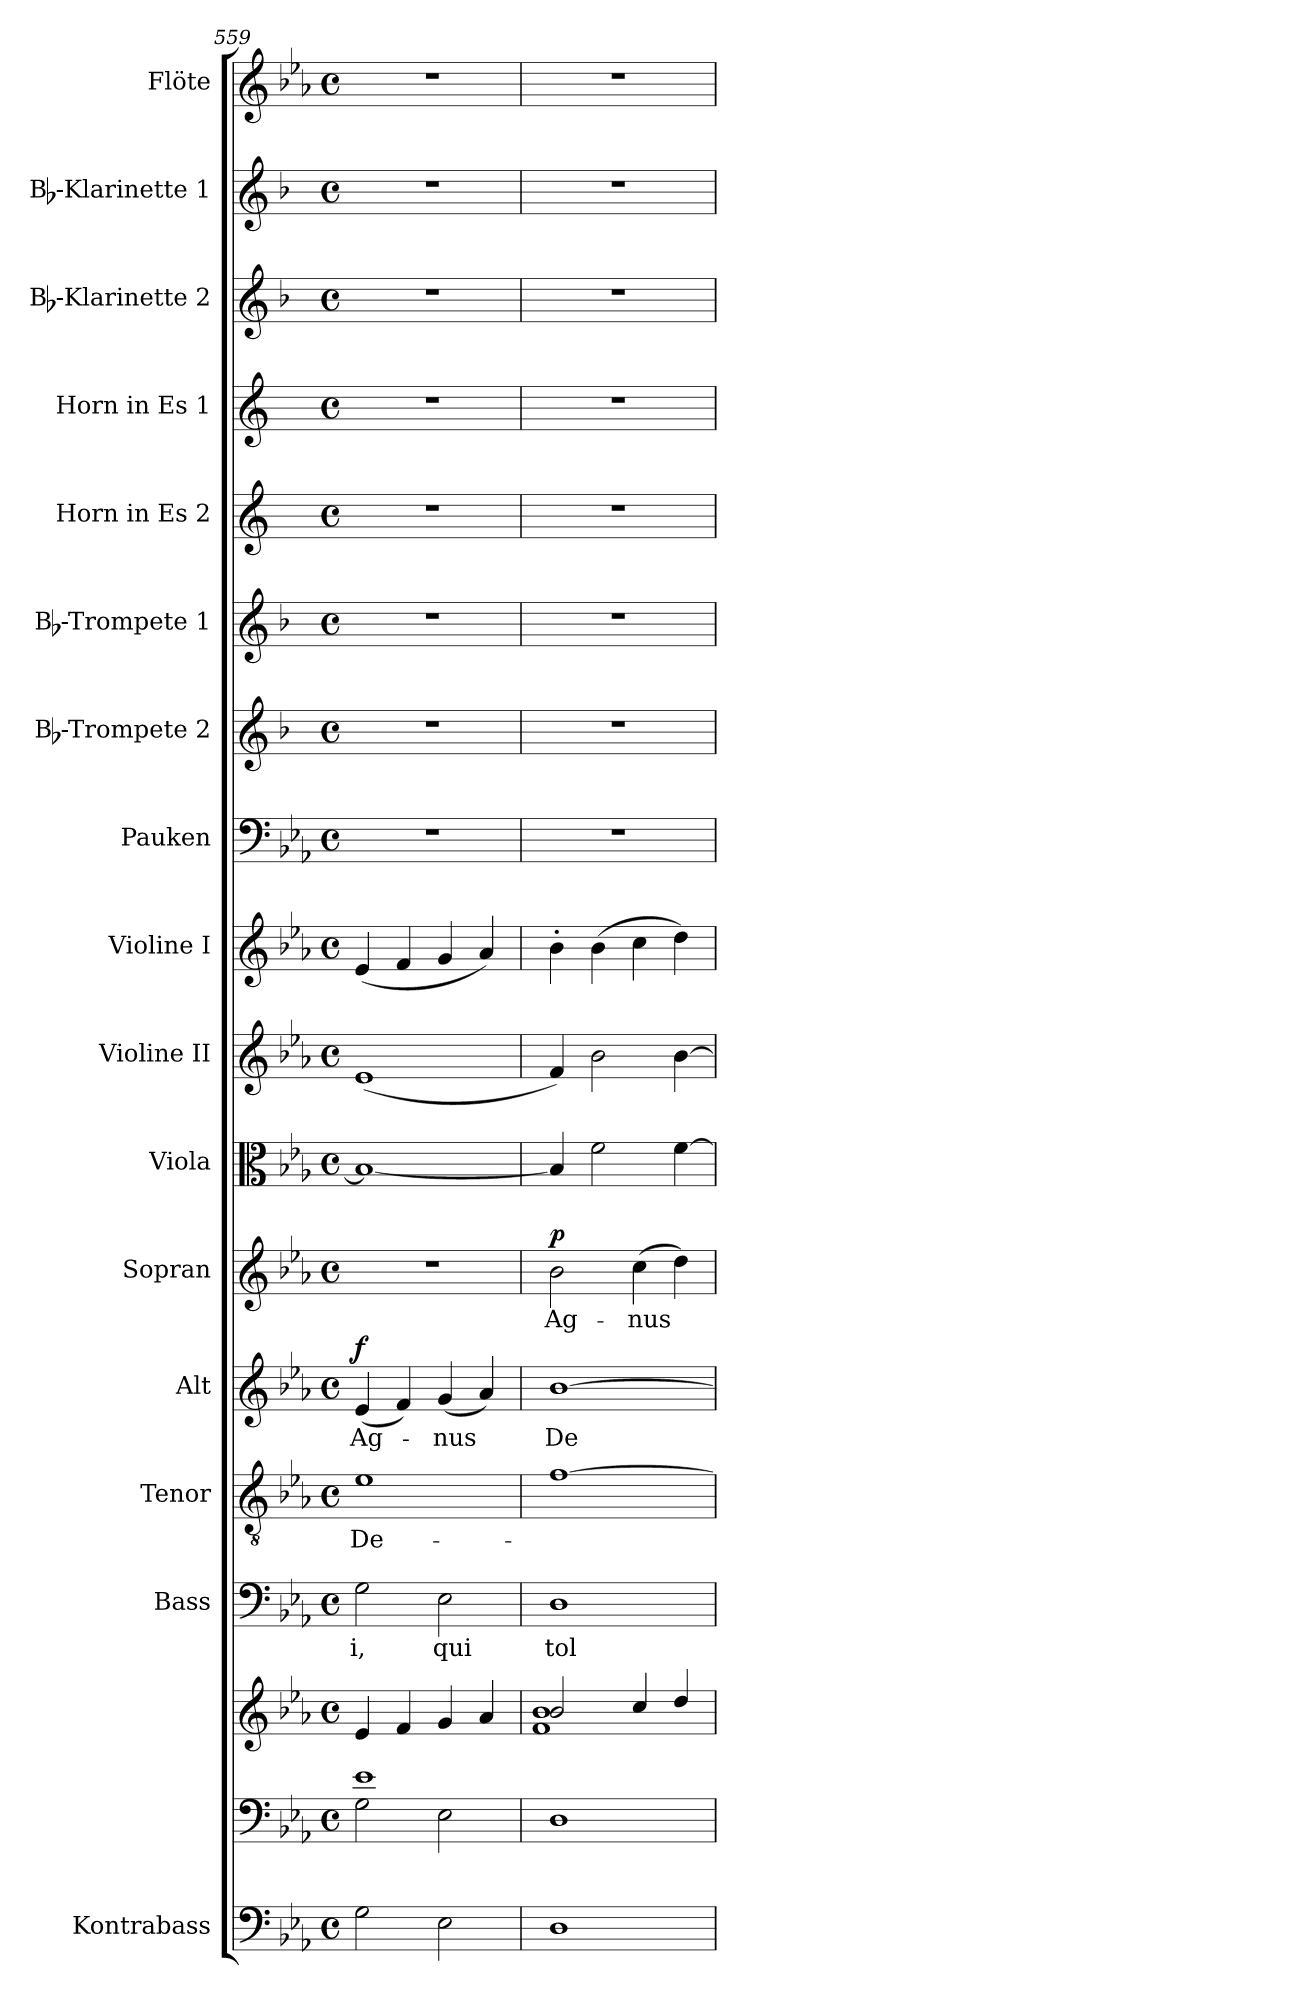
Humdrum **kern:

**kern	**kern	**kern	**kern	**text	**kern	**text	**kern	**text	**dynam	**kern	**text	**dynam	**kern	**kern	**kern	**kern	**kern	**kern	**kern	**kern	**kern	**kern	**kern
*part17	*part16	*part16	*part15	*part15	*part14	*part14	*part13	*part13	*part13	*part12	*part12	*part12	*part11	*part10	*part9	*part8	*part7	*part6	*part5	*part4	*part3	*part2	*part1
*staff18	*staff17	*staff16	*staff15	*staff15	*staff14	*staff14	*staff13	*staff13	*staff13	*staff12	*staff12	*staff12	*staff11	*staff10	*staff9	*staff8	*staff7	*staff6	*staff5	*staff4	*staff3	*staff2	*staff1
*I"Kontrabass	*	*	*I"Bass	*	*I"Tenor	*	*I"Alt	*	*	*I"Sopran	*	*	*I"Viola	*I"Violine II	*I"Violine I	*I"Pauken	*I"Bb-Trompete 2	*I"Bb-Trompete 1	*I"Horn in Es 2	*I"Horn in Es 1	*I"Bb-Klarinette 2	*I"Bb-Klarinette 1	*I"Flöte
*I'Kb.	*	*	*I'B.	*	*I'T.	*	*I'A.	*	*	*I'S.	*	*	*I'Vla.	*I'Vl. II	*I'Vl. I	*I'Pk.	*I'Bb Trp. 2	*I'Bb Trp. 1	*	*	*I'Bb Kl. 2	*I'Bb Kl. 1	*I'Fl.
*clefF4	*clefF4	*clefG2	*clefF4	*	*clefGv2	*	*clefG2	*	*	*clefG2	*	*	*clefC3	*clefG2	*clefG2	*clefF4	*clefG2	*clefG2	*clefG2	*clefG2	*clefG2	*clefG2	*clefG2
*ITrd7c12	*	*	*	*	*	*	*	*	*	*	*	*	*	*	*	*	*ITrd1c2	*ITrd1c2	*ITrd5c9	*ITrd5c9	*ITrd1c2	*ITrd1c2	*
*k[b-e-a-]	*k[b-e-a-]	*k[b-e-a-]	*k[b-e-a-]	*	*k[b-e-a-]	*	*k[b-e-a-]	*	*	*k[b-e-a-]	*	*	*k[b-e-a-]	*k[b-e-a-]	*k[b-e-a-]	*k[b-e-a-]	*k[b-e-a-]	*k[b-e-a-]	*k[b-e-a-]	*k[b-e-a-]	*k[b-e-a-]	*k[b-e-a-]	*k[b-e-a-]
*E-:	*E-:	*E-:	*E-:	*	*E-:	*	*E-:	*	*	*E-:	*	*	*E-:	*E-:	*E-:	*E-:	*E-:	*E-:	*E-:	*E-:	*E-:	*E-:	*E-:
*M4/4	*M4/4	*M4/4	*M4/4	*	*M4/4	*	*M4/4	*	*	*M4/4	*	*	*M4/4	*M4/4	*M4/4	*M4/4	*M4/4	*M4/4	*M4/4	*M4/4	*M4/4	*M4/4	*M4/4
*met(c)	*met(c)	*met(c)	*met(c)	*	*met(c)	*	*met(c)	*	*	*met(c)	*	*	*met(c)	*met(c)	*met(c)	*met(c)	*met(c)	*met(c)	*met(c)	*met(c)	*met(c)	*met(c)	*met(c)
=559	=559	=559	=559	=559	=559	=559	=559	=559	=559	=559	=559	=559	=559	=559	=559	=559	=559	=559	=559	=559	=559	=559	=559
*	*^	*	*	*	*	*	*	*	*	*	*	*	*	*	*	*	*	*	*	*	*	*	*
!	!	!	!	!	!LO:LY:b	!	!LO:LY:b	!	!LO:LY:b	!LO:DY:a	!	!	!	!	!	!	!	!	!	!	!	!	!	!
2GG\	1e-	2G\	4e-/	2G\	-i,	1e-	De-	(<4e-/	Ag-	f	1r	.	.	1B-_	(<1e-	(<4e-/	1r	1r	1r	1r	1r	1r	1r	1r
.	.	.	4f/	.	.	.	.	4f/)	.	.	.	.	.	.	.	4f/	.	.	.	.	.	.	.	.
!	!	!	!	!	!LO:LY:b	!	!	!	!LO:LY:b	!	!	!	!	!	!	!	!	!	!	!	!	!	!	!
2EE-\	.	2E-\	4g/	2E-\	qui	.	.	(<4g/	-nus	.	.	.	.	.	.	4g/	.	.	.	.	.	.	.	.
.	.	.	4a-/	.	.	.	.	4a-/)	.	.	.	.	.	.	.	4a-/)	.	.	.	.	.	.	.	.
*	*v	*v	*	*	*	*	*	*	*	*	*	*	*	*	*	*	*	*	*	*	*	*	*	*
!!LO:PB:g=z
=560	=560	=560	=560	=560	=560	=560	=560	=560	=560	=560	=560	=560	=560	=560	=560	=560	=560	=560	=560	=560	=560	=560	=560
*	*	*^	*	*	*	*	*	*	*	*	*	*	*	*	*	*	*	*	*	*	*	*	*
!	!	!	!	!	!LO:LY:b	!	!	!	!LO:LY:b	!	!	!LO:LY:b	!LO:DY:a	!	!	!	!	!	!	!	!	!	!	!
1DD	1D	2b-/	1f 1b-	1D	tol-	[1f	.	[1b-	De-	.	2b-\	Ag-	p	4B-/]	4f/)	4b-'>\	1r	1r	1r	1r	1r	1r	1r	1r
.	.	.	.	.	.	.	.	.	.	.	.	.	.	2f\	2b-\	(>4b-\	.	.	.	.	.	.	.	.
!	!	!	!	!	!	!	!	!	!	!	!	!LO:LY:b	!	!	!	!	!	!	!	!	!	!	!	!
.	.	4cc/	.	.	.	.	.	.	.	.	(>4cc\	-nus	.	.	.	4cc\	.	.	.	.	.	.	.	.
.	.	4dd/	.	.	.	.	.	.	.	.	4dd\)	.	.	[4f\	[4b-\	4dd\)	.	.	.	.	.	.	.	.
*	*	*v	*v	*	*	*	*	*	*	*	*	*	*	*	*	*	*	*	*	*	*	*	*	*
=	=	=	=	=	=	=	=	=	=	=	=	=	=	=	=	=	=	=	=	=	=	=	=
*-	*-	*-	*-	*-	*-	*-	*-	*-	*-	*-	*-	*-	*-	*-	*-	*-	*-	*-	*-	*-	*-	*-	*-
